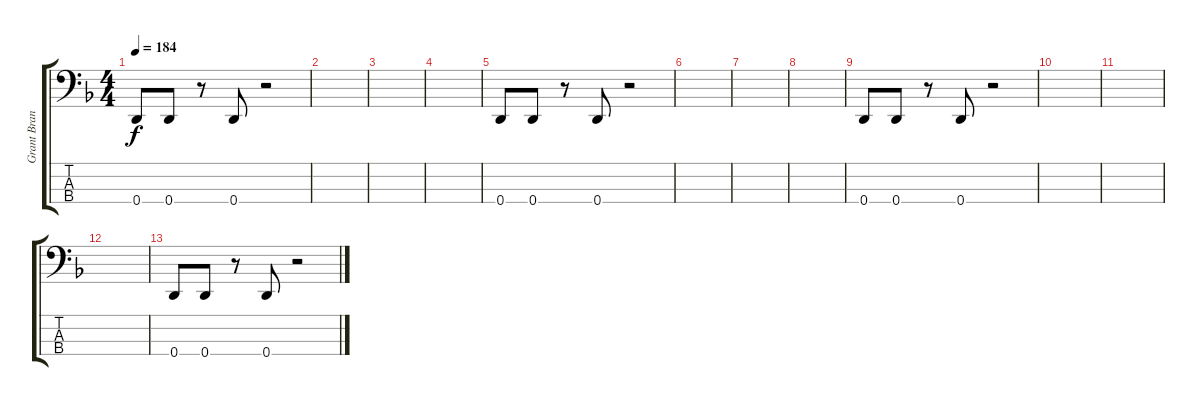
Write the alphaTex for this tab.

\track ("Grant Brandell" "Grant Bran") {instrument electricbassfinger}
\staff {score tabs}
\tuning (G2 D2 A1 D1) {hide}
\ts (4 4)
\tempo 184
\clef f4
\ks dminor
0.4.8{dy f} 0.4.8 r.8 0.4.8 r.2 |
|
|
|
0.4.8 0.4.8 r.8 0.4.8 r.2 |
|
|
|
0.4.8 0.4.8 r.8 0.4.8 r.2 |
|
|
|
0.4.8 0.4.8 r.8 0.4.8 r.2
